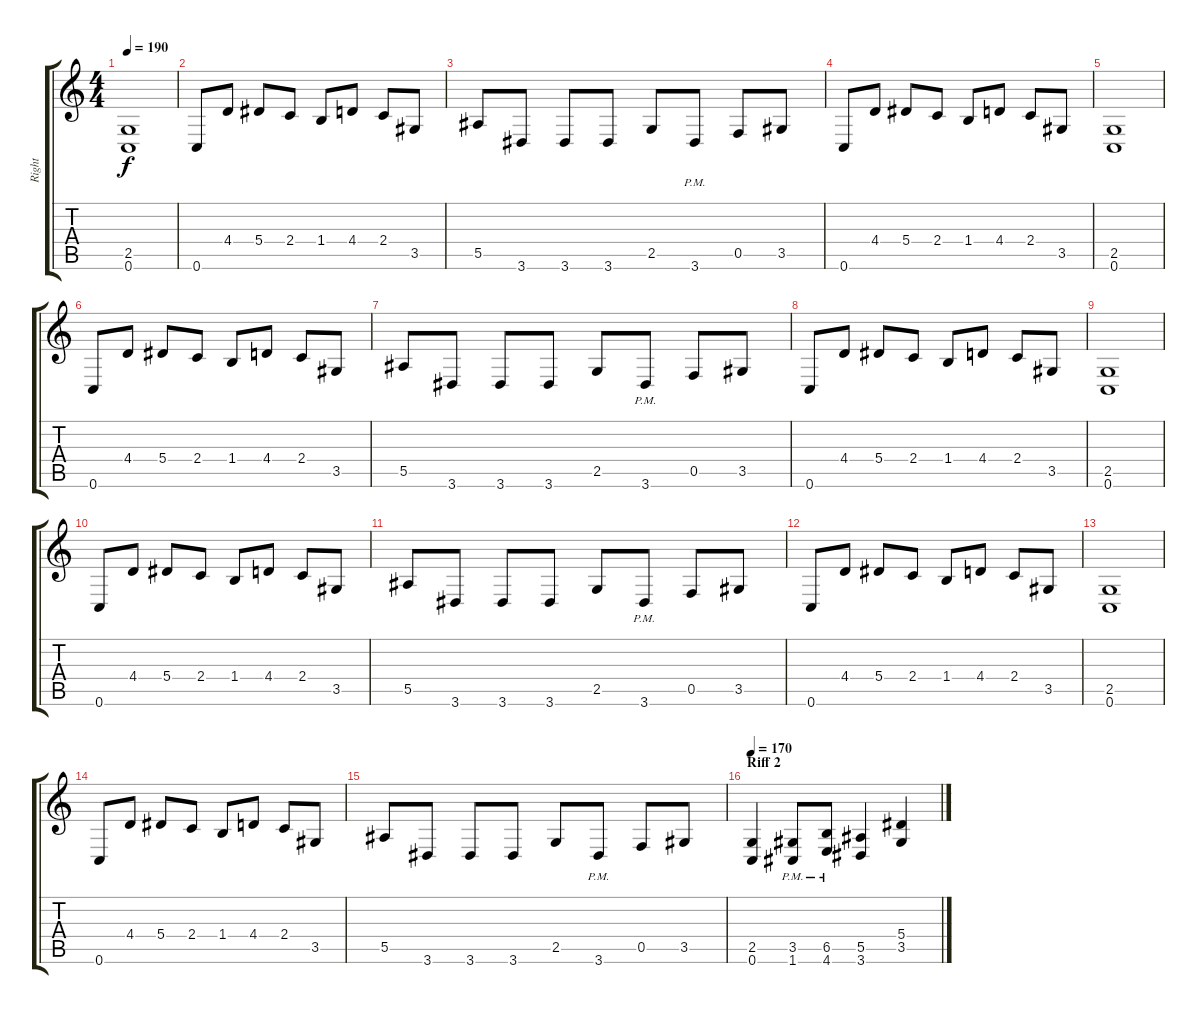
\track ("Right" "Right") {instrument distortionguitar}
\staff {score tabs}
\tuning (C4 G3 Eb3 Bb2 F2 C2) {hide}
\ts (4 4)
\tempo 190
\clef g2
\ks c
(2.5 0.6).1{dy f} |
0.6.8 4.4.8 5.4.8 2.4.8 1.4.8 4.4.8 2.4.8 3.5.8 |
5.5.8 3.6.8 3.6.8 3.6.8 2.5.8 3.6{pm}.8 0.5.8 3.5.8 |
0.6.8 4.4.8 5.4.8 2.4.8 1.4.8 4.4.8 2.4.8 3.5.8 |
(2.5 0.6).1 |
0.6.8 4.4.8 5.4.8 2.4.8 1.4.8 4.4.8 2.4.8 3.5.8 |
5.5.8 3.6.8 3.6.8 3.6.8 2.5.8 3.6{pm}.8 0.5.8 3.5.8 |
0.6.8 4.4.8 5.4.8 2.4.8 1.4.8 4.4.8 2.4.8 3.5.8 |
(2.5 0.6).1 |
0.6.8 4.4.8 5.4.8 2.4.8 1.4.8 4.4.8 2.4.8 3.5.8 |
5.5.8 3.6.8 3.6.8 3.6.8 2.5.8 3.6{pm}.8 0.5.8 3.5.8 |
0.6.8 4.4.8 5.4.8 2.4.8 1.4.8 4.4.8 2.4.8 3.5.8 |
(2.5 0.6).1 |
0.6.8 4.4.8 5.4.8 2.4.8 1.4.8 4.4.8 2.4.8 3.5.8 |
5.5.8 3.6.8 3.6.8 3.6.8 2.5.8 3.6{pm}.8 0.5.8 3.5.8 |
\section ("" "Riff 2")
\tempo 170
(2.5 0.6).4 (3.5{pm} 1.6{pm}).8 (6.5{pm} 4.6{pm}).8 (5.5 3.6).4 (5.4 3.5).4
